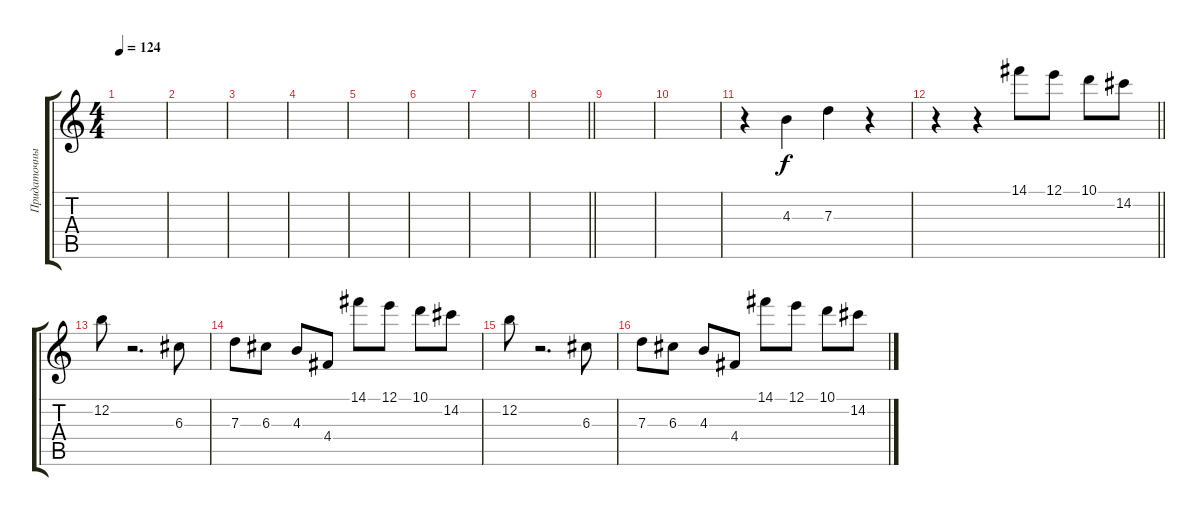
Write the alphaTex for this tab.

\track ("Придаточный" "Придаточны") {instrument distortionguitar}
\staff {score tabs}
\tuning (E4 B3 G3 D3 A2 E2) {hide}
\ts (4 4)
\tempo 124
\clef g2
\ks c
|
|
|
|
|
|
|
\barLineRight lightlight
|
|
|
r.4 4.3.4{balance 16} 7.3.4{balance 0} r.4 |
\barLineRight lightlight
r.4 r.4 14.1.8{balance 12} 12.1.8 10.1.8 14.2.8 |
12.2.8 r.2{d} 6.3.8{balance 0} |
7.3.8 6.3.8 4.3.8 4.4.8 14.1.8{balance 12} 12.1.8 10.1.8 14.2.8 |
12.2.8 r.2{d} 6.3.8{balance 0} |
7.3.8 6.3.8 4.3.8 4.4.8 14.1.8{balance 12} 12.1.8 10.1.8 14.2.8
